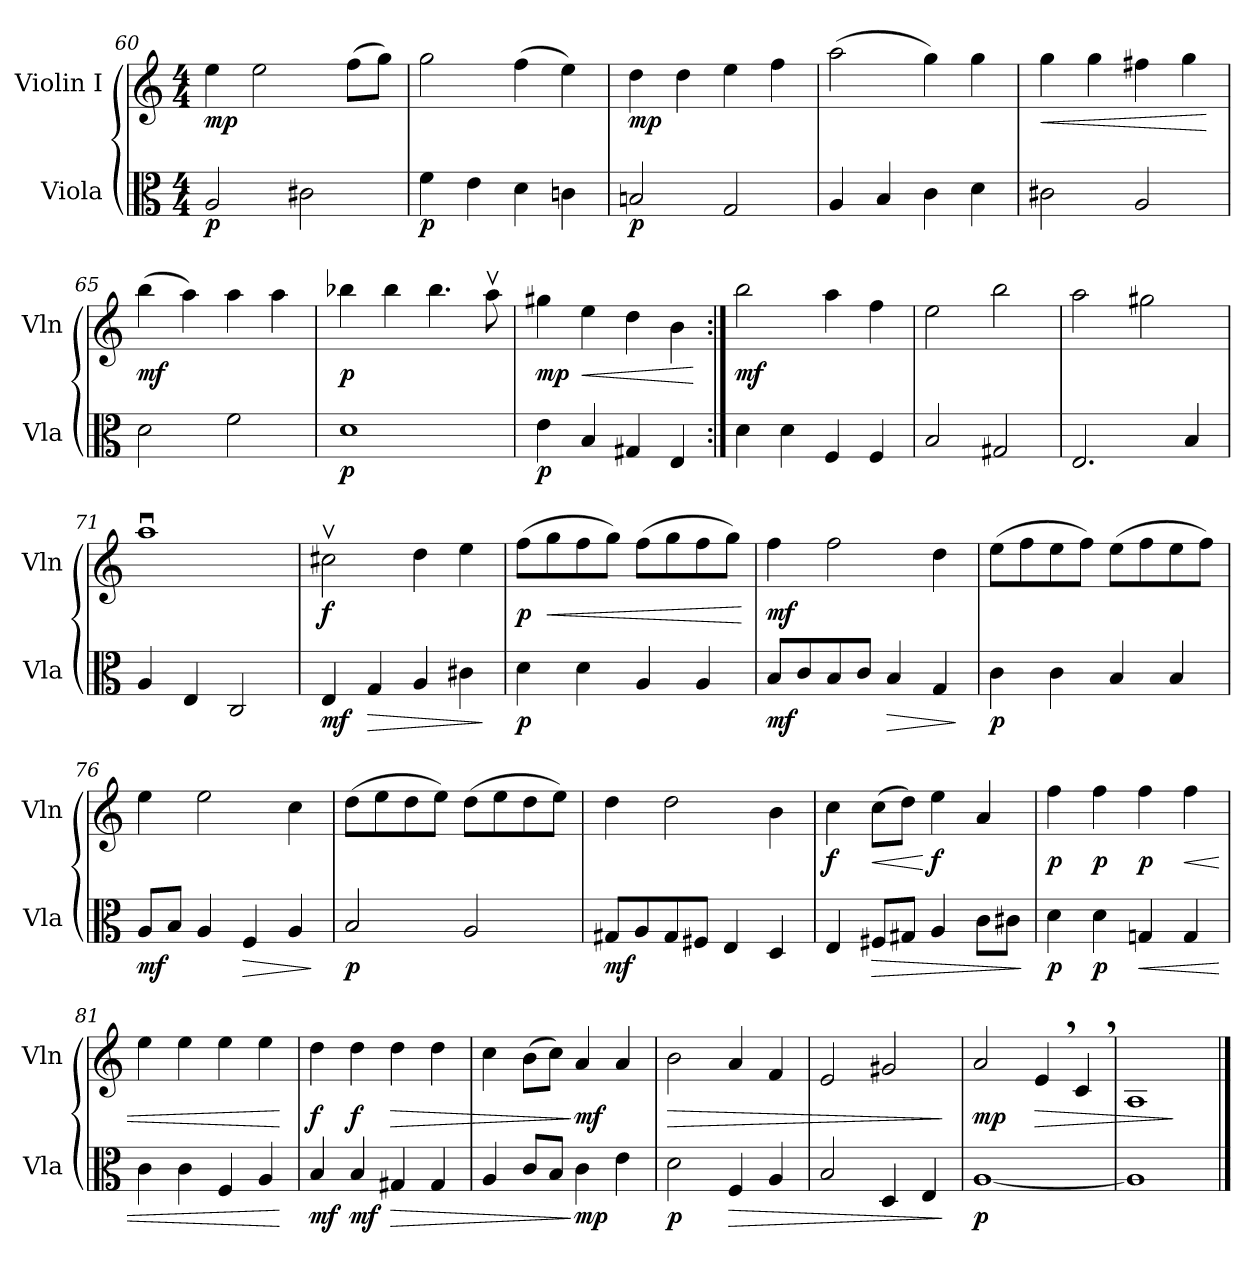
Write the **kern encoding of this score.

**kern	**dynam	**kern	**dynam
*part2	*part2	*part1	*part1
*staff2	*staff2	*staff1	*staff1
*I"Viola	*	*I"Violin I	*
*I'Vla	*	*I'Vln	*
*clefC3	*	*clefG2	*
*k[]	*	*k[]	*
*M4/4	*	*M4/4	*
=60	=60	=60	=60
!	!LO:DY:b	!	!LO:DY:b
2A/	p	4ee\	mp
.	.	2ee\	.
2c#X\	.	.	.
.	.	(8ff\L	.
.	.	8gg\J)	.
=61	=61	=61	=61
!	!LO:DY:b	!	!
4f\	p	2gg\	.
4e\	.	.	.
4d\	.	(4ff\	.
4cn\	.	4ee\)	.
=62	=62	=62	=62
!	!LO:DY:b	!	!LO:DY:b
2Bn/	p	4dd\	mp
.	.	4dd\	.
2G/	.	4ee\	.
.	.	4ff\	.
=63	=63	=63	=63
4A/	.	(2aa\	.
4B/	.	.	.
4c\	.	4gg\)	.
4d\	.	4gg\	.
!!LO:LB:g=z
=64	=64	=64	=64
!	!	!	!LO:HP:b
2c#X\	.	4gg\	<
.	.	4gg\	.
2A/	.	4ff#X\	.
.	.	4gg\	.
.	.	.	[
=65	=65	=65	=65
!	!	!	!LO:DY:b
2d\	.	(4bb\	mf
.	.	4aa\)	.
2f\	.	4aa\	.
.	.	4aa\	.
=66	=66	=66	=66
!	!LO:DY:b	!	!LO:DY:b
1d	p	4bb-X\	p
.	.	4bb-\	.
.	.	4.bb-\	.
.	.	8aav\	.
=67	=67	=67	=67
!	!LO:DY:b	!	!LO:DY:b
4e\	p	4gg#X\	mp
!	!	!	!LO:HP:b
4B/	.	4ee\	<
4G#X/	.	4dd\	.
4E/	.	4b\	.
.	.	.	[
=68:|!	=68:|!	=68:|!	=68:|!
!	!	!	!LO:DY:b
4d\	.	2bb\	mf
4d\	.	.	.
4F/	.	4aa\	.
4F/	.	4ff\	.
!!LO:LB:g=z
=69	=69	=69	=69
2B/	.	2ee\	.
2G#X/	.	2bb\	.
=70	=70	=70	=70
2.E/	.	2aa\	.
.	.	2gg#X\	.
4B/	.	.	.
=71	=71	=71	=71
4A/	.	1aau	.
4E/	.	.	.
2C/	.	.	.
=72	=72	=72	=72
!	!LO:DY:b	!	!LO:DY:b
4E/	mf	2cc#Xv\	f
!	!LO:HP:b	!	!
4G/	>	.	.
4A/	.	4dd\	.
4c#X\	.	4ee\	.
.	]	.	.
=73	=73	=73	=73
!	!LO:DY:b	!	!LO:DY:b
4d\	p	(8ff\L	p
!	!	!	!LO:HP:b
.	.	8gg\	<
4d\	.	8ff\	.
.	.	8gg\J)	.
4A/	.	(8ff\L	.
.	.	8gg\	.
4A/	.	8ff\	.
.	.	8gg\J)	.
.	.	.	[
=74	=74	=74	=74
!	!LO:DY:b	!	!LO:DY:b
8B/L	mf	4ff\	mf
8c/	.	.	.
8B/	.	2ff\	.
8c/J	.	.	.
!	!LO:HP:b	!	!
4B/	>	.	.
4G/	.	4dd\	.
.	]	.	.
!!LO:LB:g=z
=75	=75	=75	=75
!	!LO:DY:b	!	!
4c\	p	(8ee\L	.
.	.	8ff\	.
4c\	.	8ee\	.
.	.	8ff\J)	.
4B/	.	(8ee\L	.
.	.	8ff\	.
4B/	.	8ee\	.
.	.	8ff\J)	.
=76	=76	=76	=76
!	!LO:DY:b	!	!
8A/L	mf	4ee\	.
8B/J	.	.	.
4A/	.	2ee\	.
!	!LO:HP:b	!	!
4F/	>	.	.
4A/	.	4cc\	.
.	]	.	.
=77	=77	=77	=77
!	!LO:DY:b	!	!
2B/	p	(8dd\L	.
.	.	8ee\	.
.	.	8dd\	.
.	.	8ee\J)	.
2A/	.	(8dd\L	.
.	.	8ee\	.
.	.	8dd\	.
.	.	8ee\J)	.
=78	=78	=78	=78
!	!LO:DY:b	!	!
8G#X/L	mf	4dd\	.
8A/	.	.	.
8G#/	.	2dd\	.
8F#X/J	.	.	.
4E/	.	.	.
4D/	.	4b\	.
!!LO:LB:g=z
=79	=79	=79	=79
!	!	!	!LO:DY:b
4E/	.	4cc\	f
!	!LO:HP:b	!	!LO:HP:b
8F#X/L	>	(8cc\L	<
8G#X/J	.	8dd\J)	.
!	!	!	!LO:DY:n=1:b
4A/	.	4ee\	[ f
8c\L	.	4a/	.
8c#X\J	.	.	.
.	]	.	.
=80	=80	=80	=80
!	!LO:DY:b	!	!LO:DY:b
4d\	p	4ff\	p
!	!LO:DY:b	!	!LO:DY:b
4d\	p	4ff\	p
!	!LO:HP:b	!	!LO:DY:b
4Gn/	<	4ff\	p
!	!	!	!LO:HP:b
4G/	.	4ff\	<
=81	=81	=81	=81
4c\	.	4ee\	.
4c\	.	4ee\	.
4F/	.	4ee\	.
4A/	.	4ee\	.
.	[	.	[
=82	=82	=82	=82
!	!LO:DY:b	!	!LO:DY:b
4B/	mf	4dd\	f
!	!LO:DY:b	!	!LO:DY:b
4B/	mf	4dd\	f
!	!LO:HP:b	!	!LO:HP:b
4G#X/	>	4dd\	>
4G#/	.	4dd\	.
=83	=83	=83	=83
4A/	.	4cc\	.
8c/L	.	(8b\L	.
8B/J	.	8cc\J)	.
!	!LO:DY:n=1:b	!	!LO:DY:n=1:b
4c\	] mp	4a/	] mf
4e\	.	4a/	.
!!LO:LB:g=z
=84	=84	=84	=84
!	!LO:DY:b	!	!LO:HP:b
2d\	p	2b\	>
!	!LO:HP:b	!	!
4F/	>	4a/	.
4A/	.	4f/	.
=85	=85	=85	=85
2B/	.	2e/	.
4D/	.	2g#X/	.
4E/	.	.	.
.	]	.	]
=86	=86	=86	=86
*	*	*MM122	*
!	!LO:DY:b	!	!LO:DY:b
[1A	p	2a/	mp
!	!	!	!LO:HP:b
.	.	4e,/	>
*	*	*MM102	*
.	.	4c,/	.
=87	=87	=87	=87
1A]	.	1A	.
.	.	.	]
==	==	==	==
*-	*-	*-	*-
